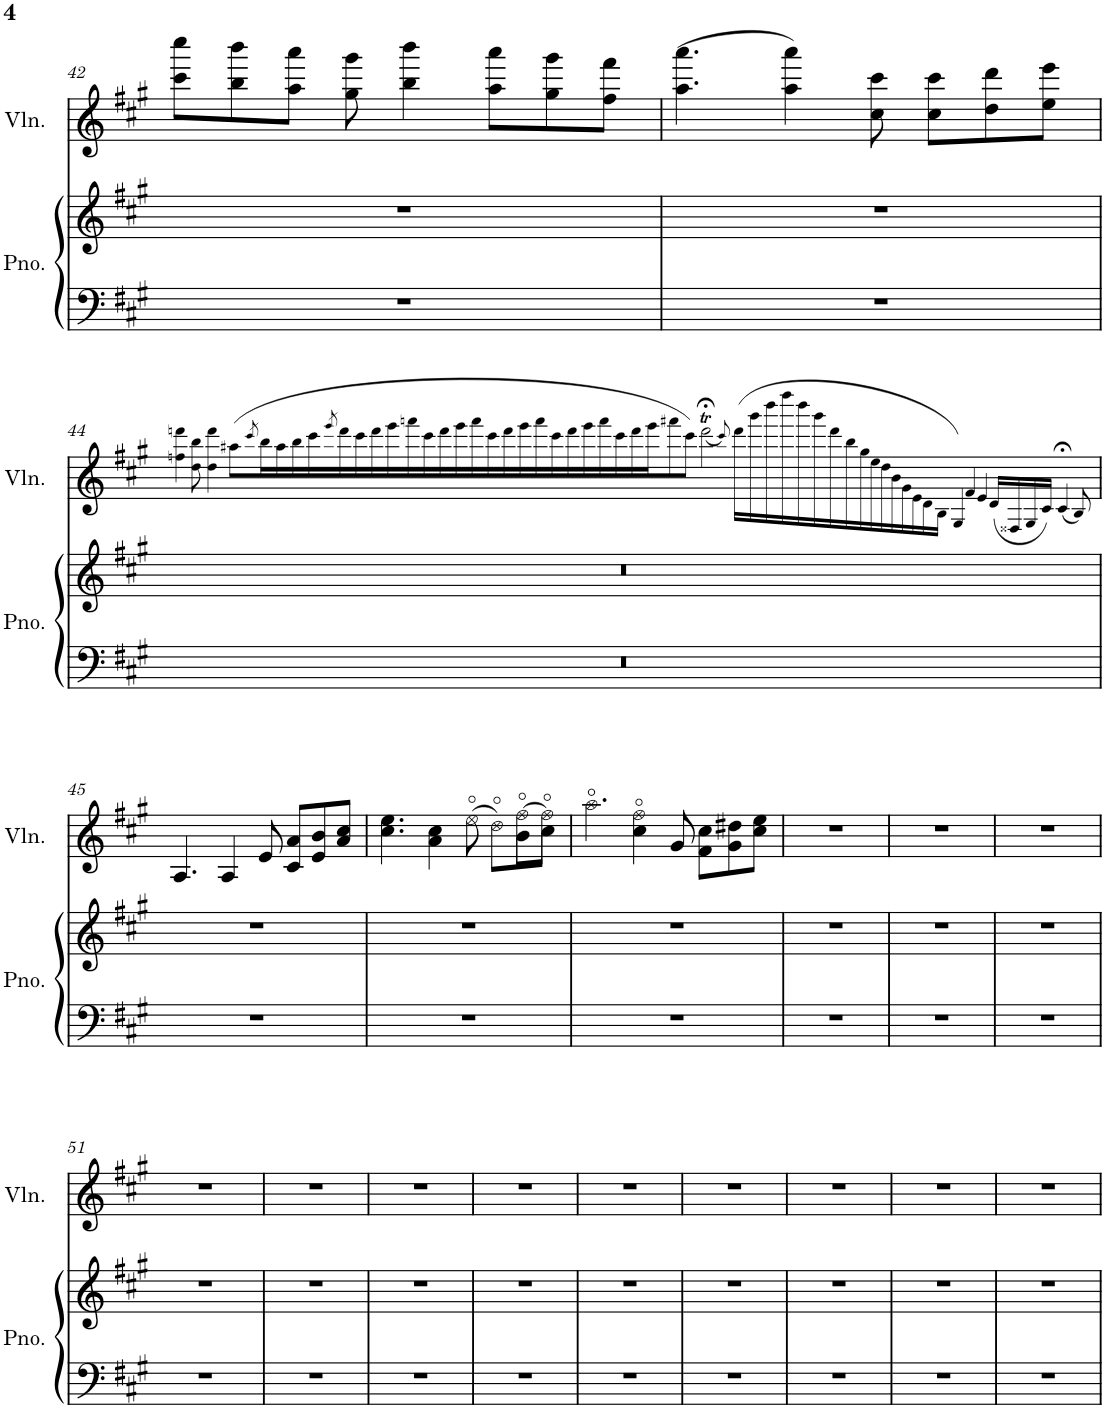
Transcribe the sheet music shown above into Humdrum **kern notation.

**kern	**kern	**kern
*part2	*part2	*part1
*staff3	*staff2	*staff1
*I"Piano	*	*I"Violin
*I'Pno.	*	*I'Vln.
!!LO:PB:g=z
*clefF4	*clefG2	*clefG2
*k[f#c#g#]	*k[f#c#g#]	*k[f#c#g#]
*M9/8	*M9/8	*M9/8
=42	=42	=42
8%9r	8%9r	8ccc#\ 8cccc#\L
.	.	8bb\ 8bbb\
.	.	8aa\ 8aaa\J
.	.	8gg#\ 8ggg#\
.	.	4bb\ 4bbb\
.	.	8aa\ 8aaa\L
.	.	8gg#\ 8ggg#\
.	.	8ff#\ 8fff#\J
=43	=43	=43
8%9r	8%9r	4.aa\ [4.aaa\
.	.	4aa\ 4aaa\]
.	.	8cc#\ 8ccc#\
.	.	8cc#\ 8ccc#\L
.	.	8dd\ 8ddd\
.	.	8ee\ 8eee\J
!!LO:LB:g=z
=44	=44	=44
*M43/8	*M43/8	*M43/8
8%43r	8%43r	4ffn!\ 4dddn!\
.	.	8dd!\ 8bb!\
.	.	4dd!\ 4ddd!\
.	.	(8aa#X!\L
.	.	8qccc#/
.	.	16bb!\L
.	.	16aa#!\
.	.	16bb!\
.	.	16ccc#!\
.	.	8qeee/
.	.	16ddd!\
.	.	16ccc#!\
.	.	16ddd!\
.	.	16eee!\
.	.	16fffn!\
.	.	16ccc#!\
.	.	16ddd!\
.	.	16eee!\
.	.	16fff!\
.	.	16ccc#!\
.	.	16ddd!\
.	.	16eee!\
.	.	16fff!\
.	.	16ccc#!\
.	.	16ddd!\
.	.	16eee!\
.	.	16fff!\
.	.	16ccc#!\
.	.	16ddd!\
.	.	16eee!\J
.	.	8fff#X!\
.	.	8ccc#!\J)
.	.	(<2ddd;<T!\
.	.	8qccc#/)
.	.	(16ddd!\LL
.	.	16ggg#!\
.	.	16bbb!\
.	.	16dddd!\
.	.	16bbb!\
.	.	16ggg#!\
.	.	16ddd!\
.	.	16bb!\
.	.	16gg#!\
.	.	16ee!\
.	.	16dd!\
.	.	16b!\
.	.	16g#!\
.	.	16e!\
.	.	16d!\
.	.	16B!\JJ
.	.	4G#!/)
.	.	4f#!/
.	.	4e!/
.	.	(16d!/LL
.	.	16F##X!/
.	.	16G#!/
.	.	16c#!/JJ)
.	.	(4c#;<!/
.	.	8B!/)
!!LO:LB:g=z
=45	=45	=45
*M9/8	*M9/8	*M9/8
8%9r	8%9r	4.A/
.	.	4A/
.	.	8e/
.	.	8c#/ 8a/L
.	.	8e/ 8b/
.	.	8a/ 8cc#/J
=46	=46	=46
*	*	*^
8%9r	8%9r	4.cc#\ 4.ee\	2..ryy
.	.	4a\ 4cc#\	.
.	.	(8ee\	.
.	.	8dd\L)	.
.	.	[>8ff#\	8b\L
.	.	8ff#\J]	8cc#\J
*	*	*v	*v
=47	=47	=47
8%9r	8%9r	4.aa\
.	.	4cc#\ 4ff#\
.	.	8g#/
.	.	8f#\ 8cc#\L
.	.	8g#\ 8dd#X\
.	.	8cc#\ 8ee\J
=48	=48	=48
8%9r	8%9r	8%9r
=49	=49	=49
8%9r	8%9r	8%9r
=50	=50	=50
8%9r	8%9r	8%9r
!!LO:LB:g=z
=51	=51	=51
8%9r	8%9r	8%9r
=52	=52	=52
8%9r	8%9r	8%9r
=53	=53	=53
8%9r	8%9r	8%9r
=54	=54	=54
8%9r	8%9r	8%9r
=55	=55	=55
8%9r	8%9r	8%9r
=56	=56	=56
8%9r	8%9r	8%9r
=57	=57	=57
8%9r	8%9r	8%9r
=58	=58	=58
8%9r	8%9r	8%9r
=59	=59	=59
8%9r	8%9r	8%9r
=	=	=
*-	*-	*-
